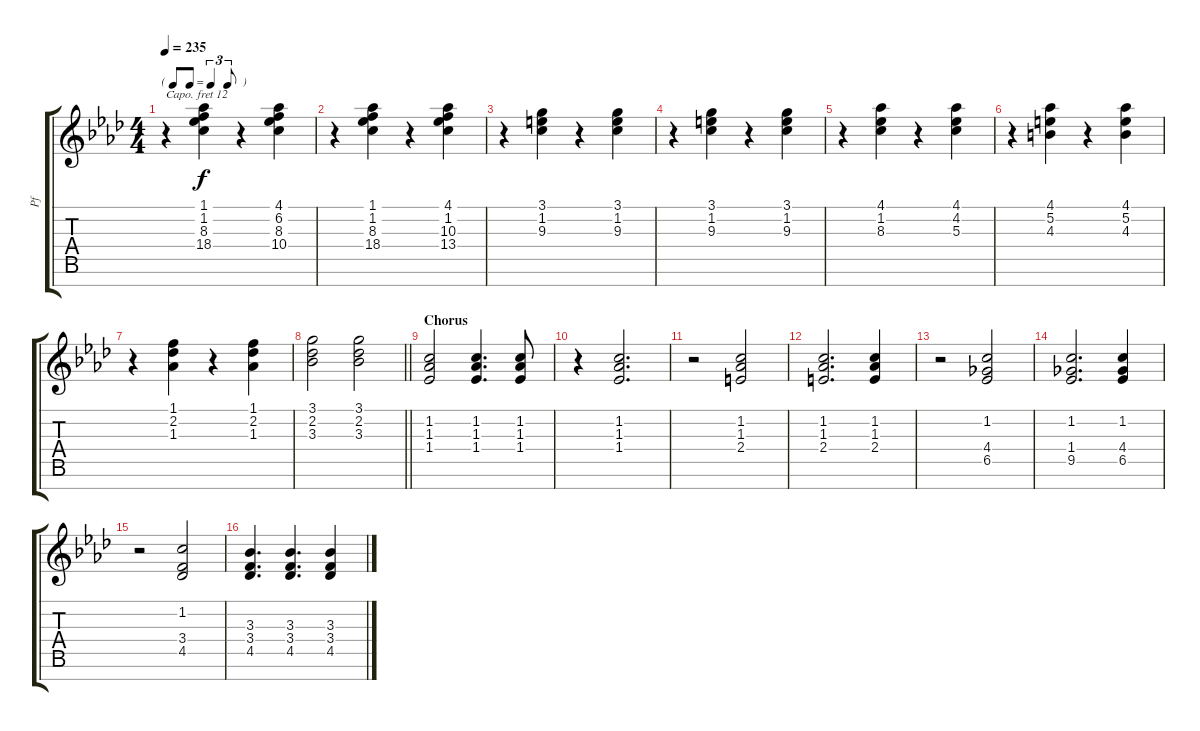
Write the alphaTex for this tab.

\track ("Pf" "Pf") {instrument electricgrandpiano}
\staff {score tabs}
\capo 12
\tuning (E4 B3 G3 D3 A2 E2 B1) {hide}
\ts (4 4)
\tf triplet8th
\tempo 235
\clef g2
\ks ab
r.4{dy f} (1.1 1.2 8.3 18.4).4 r.4 (4.1 6.2 8.3 10.4).4 |
r.4 (1.1 1.2 8.3 18.4).4 r.4 (4.1 1.2 10.3 13.4).4 |
r.4 (3.1 1.2 9.3).4 r.4 (3.1 1.2 9.3).4 |
r.4 (3.1 1.2 9.3).4 r.4 (3.1 1.2 9.3).4 |
r.4 (4.1 1.2 8.3).4 r.4 (4.1 4.2 5.3).4 |
r.4 (4.1 5.2 4.3).4 r.4 (4.1 5.2 4.3).4 |
r.4 (1.1 2.2 1.3).4 r.4 (1.1 2.2 1.3).4 |
\barLineRight lightlight
(3.1 2.2 3.3).2 (3.1 2.2 3.3).2 |
\section ("" "Chorus")
(1.2 1.3 1.4).2 (1.2 1.3 1.4).4{d} (1.2 1.3 1.4).8 |
r.4 (1.2 1.3 1.4).2{d} |
r.2 (1.2 1.3 2.4).2 |
(1.2 1.3 2.4).2{d} (1.2 1.3 2.4).4 |
r.2 (1.2 4.4 6.5).2 |
(1.2 1.4 9.5).2{d} (1.2 4.4 6.5).4 |
r.2 (1.2 3.4 4.5).2 |
(3.3 3.4 4.5).4{d} (3.3 3.4 4.5).4{d} (3.3 3.4 4.5).4
